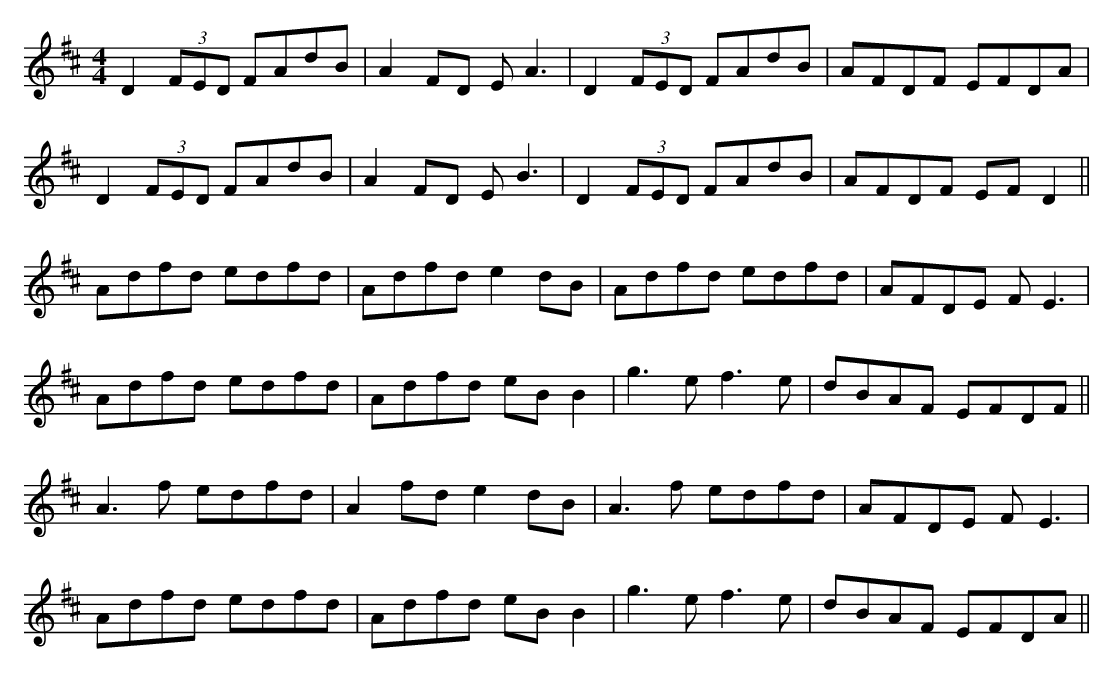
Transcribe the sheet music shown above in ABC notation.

X:1
M:4/4
K:D
D2 (3FED FAdB|A2FD EA3|D2(3FED FAdB|AFDF EFDA|
D2 (3FED FAdB|A2FD EB3|D2(3FED FAdB|AFDF EF D2||
Adfd edfd|Adfd e2 dB|Adfd edfd|AFDE FE3|
Adfd edfd|Adfd eB B2|g3e f3e|dBAF EFDF||
A3f edfd|A2 fd e2 dB|A3f edfd|AFDE FE3|
Adfd edfd|Adfd eB B2|g3e f3e|dBAF EFDA||
